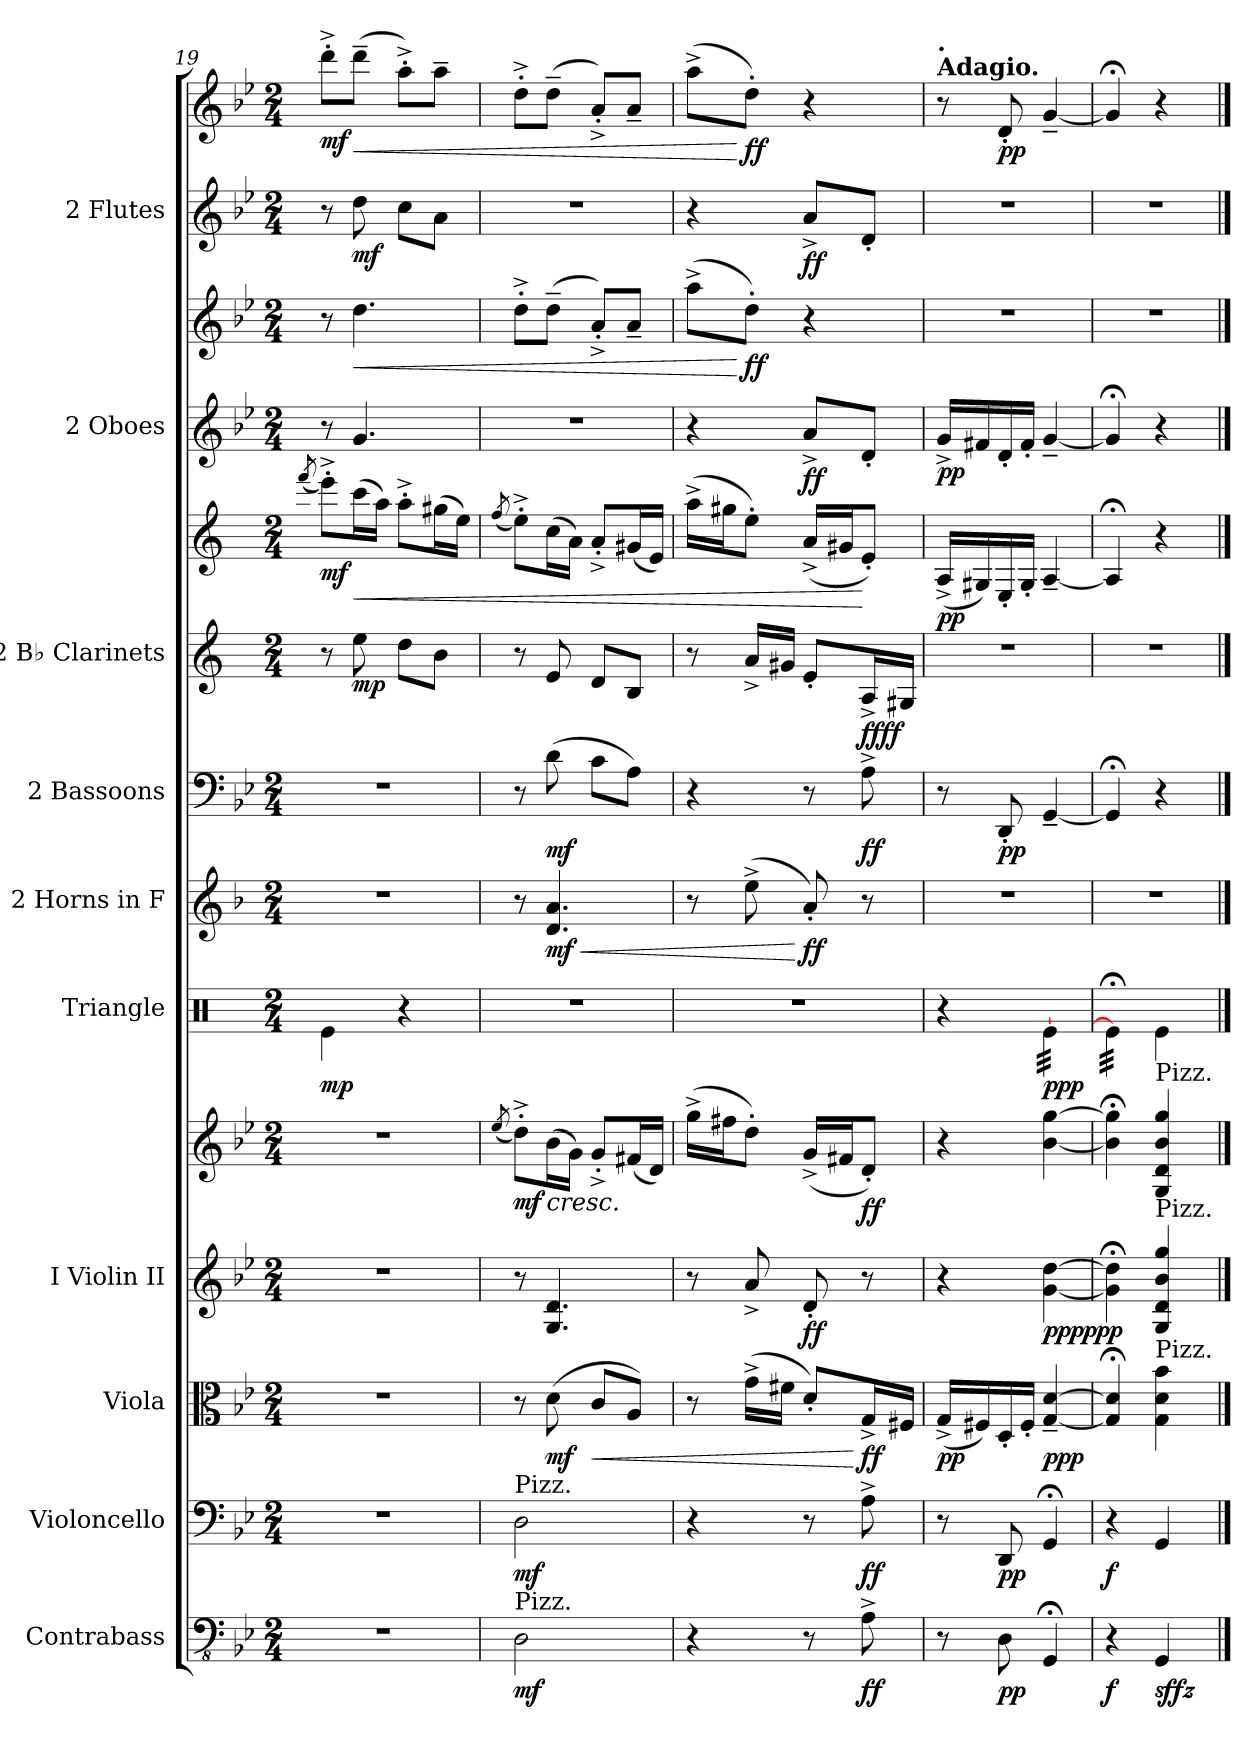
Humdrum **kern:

**kern	**dynam	**kern	**dynam	**kern	**dynam	**kern	**kern	**dynam	**kern	**dynam	**kern	**dynam	**kern	**dynam	**kern	**kern	**dynam	**kern	**kern	**dynam	**kern	**kern	**dynam
*part10	*part10	*part9	*part9	*part8	*part8	*part7	*part7	*part7	*part6	*part6	*part5	*part5	*part4	*part4	*part3	*part3	*part3	*part2	*part2	*part2	*part1	*part1	*part1
*staff14	*staff14	*staff13	*staff13	*staff12	*staff12	*staff11	*staff10	*staff10/11	*staff9	*staff9	*staff8	*staff8	*staff7	*staff7	*staff6	*staff5	*staff5/6	*staff4	*staff3	*staff3/4	*staff2	*staff1	*staff1/2
*I"Contrabass	*	*I"Violoncello	*	*I"Viola	*	*I"I  Violin  II	*	*	*I"Triangle	*	*I"2 Horns in F	*	*I"2 Bassoons	*	*I"2 B♭ Clarinets	*	*	*I"2 Oboes	*	*	*I"2 Flutes	*	*
*I'Cb.	*	*I'Vc.	*	*I'Vla.	*	*I'I  Vln.  II	*	*	*I'Trgl.	*	*	*	*I'Bsn.	*	*I'B♭ Cl.	*	*	*I'Ob.	*	*	*I'Fl.	*	*
*clefFv4	*	*clefF4	*	*clefC3	*	*clefG2	*clefG2	*	*clefX	*	*clefG2	*	*clefF4	*	*clefG2	*clefG2	*	*clefG2	*clefG2	*	*clefG2	*clefG2	*
*	*	*	*	*	*	*	*	*	*	*	*ITrd4c7	*	*	*	*ITrd1c2	*ITrd1c2	*	*	*	*	*	*	*
*k[b-e-]	*	*k[b-e-]	*	*k[b-e-]	*	*k[b-e-]	*k[b-e-]	*	*k[]	*	*k[b-e-]	*	*k[b-e-]	*	*k[b-e-]	*k[b-e-]	*	*k[b-e-]	*k[b-e-]	*	*k[b-e-]	*k[b-e-]	*
*M2/4	*	*M2/4	*	*M2/4	*	*M2/4	*M2/4	*	*M2/4	*	*M2/4	*	*M2/4	*	*M2/4	*M2/4	*	*M2/4	*M2/4	*	*M2/4	*M2/4	*
=19	=19	=19	=19	=19	=19	=19	=19	=19	=19	=19	=19	=19	=19	=19	=19	=19	=19	=19	=19	=19	=19	=19	=19
.	.	.	.	.	.	.	.	.	.	.	.	.	.	.	.	(8qeee-/	.	.	.	.	.	.	.
!	!	!	!	!	!	!	!	!	!	!LO:DY:b	!	!	!	!	!	!	!LO:DY:b	!	!	!	!	!	!LO:DY:b
2r	.	2r	.	2r	.	2r	2r	.	4Re\	mp	2r	.	2r	.	8r	8ddd'^\L)	mf	8r	8r	.	8r	8ddd^'\L	mf
!	!	!	!	!	!	!	!	!	!	!	!	!	!	!	!	!	!LO:HP:b	!	!	!LO:HP:b	!	!	!LO:HP:b
!	!	!	!	!	!	!	!	!	!	!	!	!	!	!	!	!	!LO:DY:n=1:b=2	!	!	!LO:DY:n=1:b=2	!	!	!
!	!	!	!	!	!	!	!	!	!	!	!	!	!	!	!	!	!	!	!	!LO:DY:n=2:b	!	!	!LO:DY:n=1:b=2
.	.	.	.	.	.	.	.	.	.	.	.	.	.	.	8dd\	(16bb-\L	< mp	4.g/	4.dd\	< mp mp	8dd\	(8ddd~\J	< mf
.	.	.	.	.	.	.	.	.	.	.	.	.	.	.	.	16gg\JJ)	.	.	.	.	.	.	.
.	.	.	.	.	.	.	.	.	4r	.	.	.	.	.	8cc\L	8gg'^\L	.	.	.	.	8cc\L	8aa^'\L)	.
.	.	.	.	.	.	.	.	.	.	.	.	.	.	.	8a\J	(16ff#X\L	.	.	.	.	8a\J	8aa~\J	.
.	.	.	.	.	.	.	.	.	.	.	.	.	.	.	.	16dd\JJ)	.	.	.	.	.	.	.
=20	=20	=20	=20	=20	=20	=20	=20	=20	=20	=20	=20	=20	=20	=20	=20	=20	=20	=20	=20	=20	=20	=20	=20
.	.	.	.	.	.	.	(8qee-/	.	.	.	.	.	.	.	.	(8qee-/	.	.	.	.	.	.	.
!	!	!LO:TX:a:t=Pizz.	!	!	!	!	!	!	!	!	!	!	!	!	!	!	!	!	!	!	!	!	!
!LO:TX:a:t=Pizz.	!	!	!	!	!	!	!	!	!	!	!	!	!	!	!	!	!	!	!	!	!	!	!
!	!LO:DY:b	!	!LO:DY:b	!	!	!	!	!LO:DY:b	!	!	!	!	!	!	!	!	!	!	!	!	!	!	!
2DD\	mf	2D\	mf	8r	.	8r	8dd'^\L)	mf	2r	.	8r	.	8r	.	8r	8dd'^\L)	.	2r	8dd^'\L	.	2r	8dd^'\L	.
!	!	!	!	!	!LO:DY:b	!	!	!LO:HP:b	!	!	!	!LO:HP:b	!	!	!	!	!	!	!	!	!	!	!
!	!	!	!	!	!	!	!	!	!	!	!	!LO:DY:n=1:b	!	!LO:DY:b	!	!	!	!	!	!	!	!	!
.	.	.	.	(8d\	mf	4.G/ 4.d/	(16b-\L	<	.	.	4.G/ 4.d/	< mf	(8d\	mf	8d/	(16b-\L	.	.	(8dd~\J	.	.	(8dd~\J	.
.	.	.	.	.	.	.	16g\JJ)	.	.	.	.	.	.	.	.	16g\JJ)	.	.	.	.	.	.	.
!	!	!	!	!	!LO:HP:b	!	!	!	!	!	!	!	!	!	!	!	!	!	!	!	!	!	!
.	.	.	.	8c/L	<	.	8g'^/L	.	.	.	.	.	8c\L	.	8c/L	8g'^/L	.	.	8a^'/L)	.	.	8a^'/L)	.
.	.	.	.	8A/J)	.	.	(16f#X/L	.	.	.	.	.	8A\J)	.	8A/J	(16f#X/L	.	.	8a~/J	.	.	8a~/J	.
.	.	.	.	.	.	.	16d/JJ)	.	.	.	.	.	.	.	.	16d/JJ)	.	.	.	.	.	.	.
!!LO:PB:g=z
=21	=21	=21	=21	=21	=21	=21	=21	=21	=21	=21	=21	=21	=21	=21	=21	=21	=21	=21	=21	=21	=21	=21	=21
4r	.	4r	.	8r	.	8r	(16gg^\LL	.	2r	.	8r	.	4r	.	8r	(16gg^\LL	.	4r	(8aa^\L	.	4r	(8aa^\L	.
.	.	.	.	.	.	.	16ff#X\J	.	.	.	.	.	.	.	.	16ff#X\J	.	.	.	.	.	.	.
!	!	!	!	!	!	!	!	!	!	!	!	!	!	!	!	!	!	!	!	!LO:DY:n=1:b	!	!	!LO:DY:n=1:b
.	.	.	.	(16g^\LL	.	8a^/	8dd'\J)	.	.	.	(8a^\	.	.	.	16g^/LL	8dd'\J)	.	.	8dd'\J)	[ ff	.	8dd'\J)	[ ff
.	.	.	.	16f#X\JJ	.	.	.	.	.	.	.	.	.	.	16f#X/JJ	.	.	.	.	.	.	.	.
!	!	!	!	!	!	!	!	!LO:DY:b=2	!	!	!	!LO:DY:n=1:b	!	!	!	!	!	!	!	!LO:DY:n=2:b=2	!	!	!LO:DY:n=2:b=2
8r	.	8r	.	8d'/L)	.	8d'/	(16g^/LL	ff	.	.	8d'/)	[ ff	8r	.	8d'/L	(16g^/LL	.	8a^/L	4r	ff	8a^/L	4r	ff
.	.	.	.	.	.	.	16f#X/J	.	.	.	.	.	.	.	.	16f#X/J	.	.	.	.	.	.	.
!	!LO:DY:b	!	!LO:DY:b	!	!LO:DY:n=1:b	!	!	!LO:DY:n=1:b	!	!	!	!	!	!LO:DY:b	!	!	!LO:DY:n=1:b=2	!	!	!	!	!	!
!	!	!	!	!	!	!	!	!	!	!	!	!	!	!	!	!	!LO:DY:n=2:b	!	!	!	!	!	!
8AA^Z\	ff	8A^Z\	ff	16G^/L	[ ff	8r	8d'Z/J)	[ ff	.	.	8r	.	8A^Z\	ff	16G^/L	8d'Z/J)	[ ff ff	8d'Z/J	.	.	8d'Z/J	.	.
.	.	.	.	16F#XZ/JJ	.	.	.	.	.	.	.	.	.	.	16F#XZ/JJ	.	.	.	.	.	.	.	.
=22	=22	=22	=22	=22	=22	=22	=22	=22	=22	=22	=22	=22	=22	=22	=22	=22	=22	=22	=22	=22	=22	=22	=22
*	*	*	*	*	*	*	*	*	*	*	*	*	*	*	*	*	*	*	*	*	*	*MM76	*
!	!	!	!	!	!	!	!	!	!	!	!	!	!	!	!	!	!	!	!	!	!	!LO:TX:a:B:t=Adagio.	!
!	!	!	!	!	!	!	!	!	!	!	!	!	!	!	!	!	!	!	!	!	!	!LO:TX:a:B:t=.	!
!	!	!	!	!	!LO:DY:b	!	!	!	!	!	!	!	!	!	!	!	!LO:DY:b	!	!	!LO:DY:b=2	!	!	!
8r	.	8r	.	(16G^/LL	pp	4r	4r	.	4r	.	2r	.	8r	.	2r	(16G^/LL	pp	16g^/LL	2r	pp	2r	8r	.
.	.	.	.	16F#X/)	.	.	.	.	.	.	.	.	.	.	.	16F#X/)	.	16f#X/	.	.	.	.	.
!	!LO:DY:b	!	!LO:DY:b	!	!	!	!	!	!	!	!	!	!	!LO:DY:b	!	!	!	!	!	!	!	!	!LO:DY:b
8DD\	pp	8DD/	pp	16D'/	.	.	.	.	.	.	.	.	8DD'/	pp	.	16D'/	.	16d'/	.	.	.	8d'/	pp
.	.	.	.	16F#'/JJ	.	.	.	.	.	.	.	.	.	.	.	16F#'/JJ	.	16f#'/JJ	.	.	.	.	.
!	!	!	!	!	!LO:DY:b	!	!	!LO:DY:b=2	!	!	!	!	!	!	!	!	!	!	!	!	!	!	!
!	!	!	!	!	!	!	!	!LO:DY:n=1:b	!	!LO:DY:b	!	!	!	!	!	!	!	!	!	!	!	!	!
*	*	*	*	*	*	*	*	*	*tremolo	*	*	*	*	*	*	*	*	*	*	*	*	*	*
4GGG;</	.	4GG;</	.	[4G/~ [4d/~	ppp	[4g\ [4dd\	[4b-\ [4gg\	ppp ppp	[32Re\LLL	ppp	.	.	[4GG~/	.	.	[4G~/	.	[4g~/	.	.	.	[4g~/	.
.	.	.	.	.	.	.	.	.	32Re\	.	.	.	.	.	.	.	.	.	.	.	.	.	.
.	.	.	.	.	.	.	.	.	32Re\	.	.	.	.	.	.	.	.	.	.	.	.	.	.
.	.	.	.	.	.	.	.	.	32Re\	.	.	.	.	.	.	.	.	.	.	.	.	.	.
.	.	.	.	.	.	.	.	.	32Re\	.	.	.	.	.	.	.	.	.	.	.	.	.	.
.	.	.	.	.	.	.	.	.	32Re\	.	.	.	.	.	.	.	.	.	.	.	.	.	.
.	.	.	.	.	.	.	.	.	32Re\	.	.	.	.	.	.	.	.	.	.	.	.	.	.
.	.	.	.	.	.	.	.	.	32Re\JJJ	.	.	.	.	.	.	.	.	.	.	.	.	.	.
=23	=23	=23	=23	=23	=23	=23	=23	=23	=23	=23	=23	=23	=23	=23	=23	=23	=23	=23	=23	=23	=23	=23	=23
!	!LO:DY:b	!	!LO:DY:b	!	!	!	!	!	!	!	!	!	!	!	!	!	!	!	!	!	!	!	!
4r	f	4r	f	4G/];< 4d/];<	.	4g\];< 4dd\];<	4b-\];< 4gg\];<	.	32Re;<\]LLL	.	2r	.	4GG;</]	.	2r	4G;</]	.	4g;</]	2r	.	2r	4g;</]	.
.	.	.	.	.	.	.	.	.	32Re;<\	.	.	.	.	.	.	.	.	.	.	.	.	.	.
.	.	.	.	.	.	.	.	.	32Re;<\	.	.	.	.	.	.	.	.	.	.	.	.	.	.
.	.	.	.	.	.	.	.	.	32Re;<\	.	.	.	.	.	.	.	.	.	.	.	.	.	.
.	.	.	.	.	.	.	.	.	32Re;<\	.	.	.	.	.	.	.	.	.	.	.	.	.	.
.	.	.	.	.	.	.	.	.	32Re;<\	.	.	.	.	.	.	.	.	.	.	.	.	.	.
.	.	.	.	.	.	.	.	.	32Re;<\	.	.	.	.	.	.	.	.	.	.	.	.	.	.
.	.	.	.	.	.	.	.	.	32Re;<\JJJ	.	.	.	.	.	.	.	.	.	.	.	.	.	.
*	*	*	*	*	*	*	*	*	*Xtremolo	*	*	*	*	*	*	*	*	*	*	*	*	*	*
!	!	!	!	!	!	!	!LO:TX:a:t=Pizz.	!	!	!	!	!	!	!	!	!	!	!	!	!	!	!	!
!	!	!	!	!	!	!LO:TX:a:t=Pizz.	!	!	!	!	!	!	!	!	!	!	!	!	!	!	!	!	!
!	!	!	!	!LO:TX:a:t=Pizz.	!	!	!	!	!	!	!	!	!	!	!	!	!	!	!	!	!	!	!
!	!LO:DY:b	!	!LO:DY:b	!	!	!	!	!	!	!	!	!	!	!	!	!	!	!	!	!	!	!	!
!	!	!	!LO:DY:n=1:b	!	!LO:DY:b	!	!	!	!	!	!	!	!	!	!	!	!	!	!	!	!	!	!
!	!	!	!	!	!LO:DY:n=1:b	!	!	!LO:DY:b=2	!	!	!	!	!	!	!	!	!	!	!	!	!	!	!
!	!	!	!	!	!	!	!	!LO:DY:n=1:b=2	!	!	!	!	!	!	!	!	!	!	!	!	!	!	!
!	!	!	!	!	!	!	!	!LO:DY:n=2:b	!	!	!	!	!	!	!	!	!	!	!	!	!	!	!
!	!	!	!	!	!	!	!	!LO:DY:n=3:b	!	!	!	!	!	!	!	!	!	!	!	!	!	!	!
4GGG/	sffz	4GG/	sffz sffz	4G\ 4d\ 4b-\	sffz f	4G/ 4d/ 4b-/ 4gg/	4G/ 4d/ 4b-/ 4gg/	sffz f sffz f	4Re\	.	.	.	4r	.	.	4r	.	4r	.	.	.	4r	.
==	==	==	==	==	==	==	==	==	==	==	==	==	==	==	==	==	==	==	==	==	==	==	==
*-	*-	*-	*-	*-	*-	*-	*-	*-	*-	*-	*-	*-	*-	*-	*-	*-	*-	*-	*-	*-	*-	*-	*-
